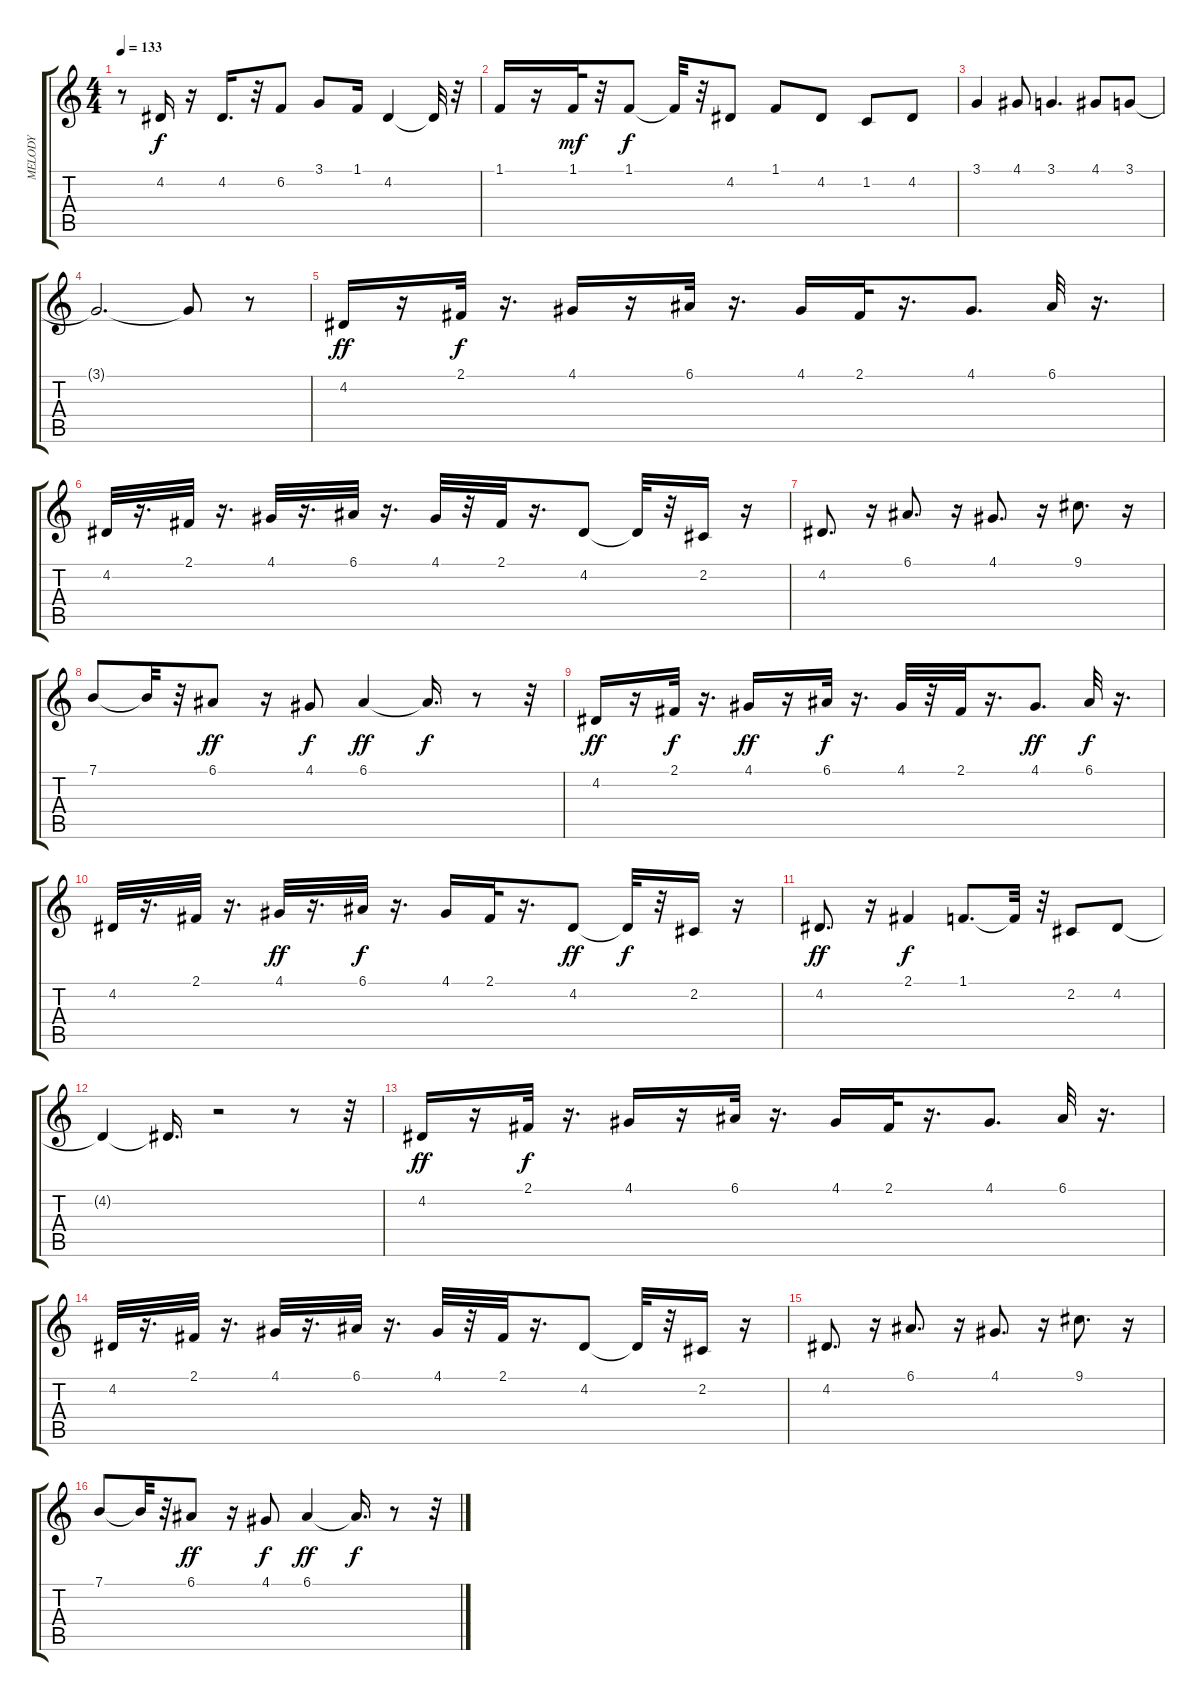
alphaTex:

\track ("MELODY                              " "MELODY    ") {instrument flute}
\staff {score tabs}
\tuning (E4 B3 G3 D3 A2 E2) {hide}
\ts (4 4)
\tempo 133
\clef g2
\ks c
r.8{dy f} 4.2.16 r.16 4.2.16{d} r.32 6.2.8 3.1.8 1.1.16 4.2.4 4.2{t}.32 r.32 |
1.1.16 r.16 1.1.32{dy mf} r.32 1.1.8{dy f} 1.1{t}.32 r.32 4.2.8 1.1.8 4.2.8 1.2.8 4.2.8 |
3.1.4 4.1.8 3.1.4{d} 4.1.8 3.1.8 |
3.1{t}.2{d} 3.1{t}.8 r.8 |
4.2.16{dy ff} r.16 2.1.32{dy f} r.16{d} 4.1.16 r.16 6.1.32 r.16{d} 4.1.16 2.1.32 r.16{d} 4.1.8{d} 6.1.32 r.16{d} |
4.2.32 r.16{d} 2.1.32 r.16{d} 4.1.32 r.16{d} 6.1.32 r.16{d} 4.1.32 r.32 2.1.32 r.16{d} 4.2.8 4.2{t}.32 r.32 2.2.16 r.16 |
4.2.8{d} r.16 6.1.8{d} r.16 4.1.8{d} r.16 9.1.8{d} r.16 |
7.1.8 7.1{t}.32 r.32 6.1.8{dy ff} r.16 4.1.8{dy f} 6.1.4{dy ff} 6.1{t}.16{d dy f} r.8 r.32 |
4.2.16{dy ff} r.16 2.1.32{dy f} r.16{d} 4.1.16{dy ff} r.16 6.1.32{dy f} r.16{d} 4.1.32 r.32 2.1.32 r.16{d} 4.1.8{d dy ff} 6.1.32{dy f} r.16{d} |
4.2.32 r.16{d} 2.1.32 r.16{d} 4.1.32{dy ff} r.16{d} 6.1.32{dy f} r.16{d} 4.1.16 2.1.32 r.16{d} 4.2.8{dy ff} 4.2{t}.32{dy f} r.32 2.2.16 r.16 |
4.2.8{d dy ff} r.16 2.1.4{dy f} 1.1.8{d} 1.1{t}.32 r.32 2.2.8 4.2.8 |
4.2{t}.4 4.2{t}.16{d} r.2 r.8 r.32 |
4.2.16{dy ff} r.16 2.1.32{dy f} r.16{d} 4.1.16 r.16 6.1.32 r.16{d} 4.1.16 2.1.32 r.16{d} 4.1.8{d} 6.1.32 r.16{d} |
4.2.32 r.16{d} 2.1.32 r.16{d} 4.1.32 r.16{d} 6.1.32 r.16{d} 4.1.32 r.32 2.1.32 r.16{d} 4.2.8 4.2{t}.32 r.32 2.2.16 r.16 |
4.2.8{d} r.16 6.1.8{d} r.16 4.1.8{d} r.16 9.1.8{d} r.16 |
7.1.8 7.1{t}.32 r.32 6.1.8{dy ff} r.16 4.1.8{dy f} 6.1.4{dy ff} 6.1{t}.16{d dy f} r.8 r.32
